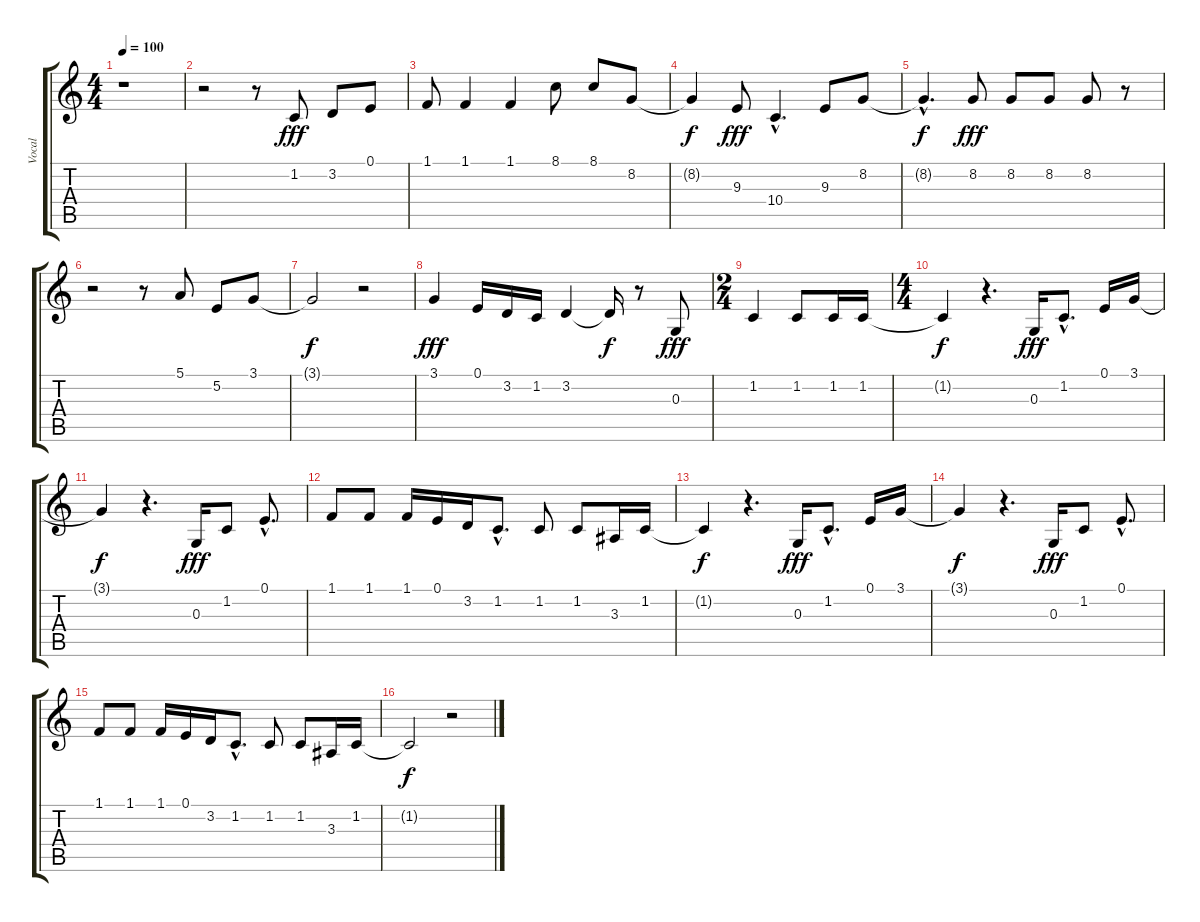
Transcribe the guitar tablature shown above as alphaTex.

\track ("Vocal" "Vocal") {instrument clarinet}
\staff {score tabs}
\tuning (E4 B3 G3 D3 A2 E2) {hide}
\ts (4 4)
\tempo 100
\clef g2
\ks c
r.1{dy f} |
r.2 r.8 1.2.8{dy fff} 3.2.8 0.1.8 |
1.1.8 1.1.4 1.1.4 8.1.8 8.1.8 8.2.8 |
8.2{t}.4{dy f} 9.3.8{dy fff} 10.4{hac}.4{d} 9.3.8 8.2.8 |
8.2{hac t}.4{d dy f} 8.2.8{dy fff} 8.2.8 8.2.8 8.2.8 r.8 |
r.2 r.8 5.1.8 5.2.8 3.1.8 |
3.1{t}.2{dy f} r.2 |
3.1.4{dy fff} 0.1.16 3.2.16 1.2.16 3.2.4 3.2{t}.16{dy f} r.8 0.3.8{dy fff} |
\ts (2 4)
1.2.4 1.2.8 1.2.16 1.2.16 |
\ts (4 4)
1.2{t}.4{dy f} r.4{d} 0.3.16{dy fff} 1.2{hac}.8{d} 0.1.16 3.1.16 |
3.1{t}.4{dy f} r.4{d} 0.3.16{dy fff} 1.2.8 0.1{hac}.8{d} |
1.1.8 1.1.8 1.1.16 0.1.16 3.2.16 1.2{hac}.8{d} 1.2.8 1.2.8 3.3.16 1.2.16 |
1.2{t}.4{dy f} r.4{d} 0.3.16{dy fff} 1.2{hac}.8{d} 0.1.16 3.1.16 |
3.1{t}.4{dy f} r.4{d} 0.3.16{dy fff} 1.2.8 0.1{hac}.8{d} |
1.1.8 1.1.8 1.1.16 0.1.16 3.2.16 1.2{hac}.8{d} 1.2.8 1.2.8 3.3.16 1.2.16 |
1.2{t}.2{dy f} r.2
